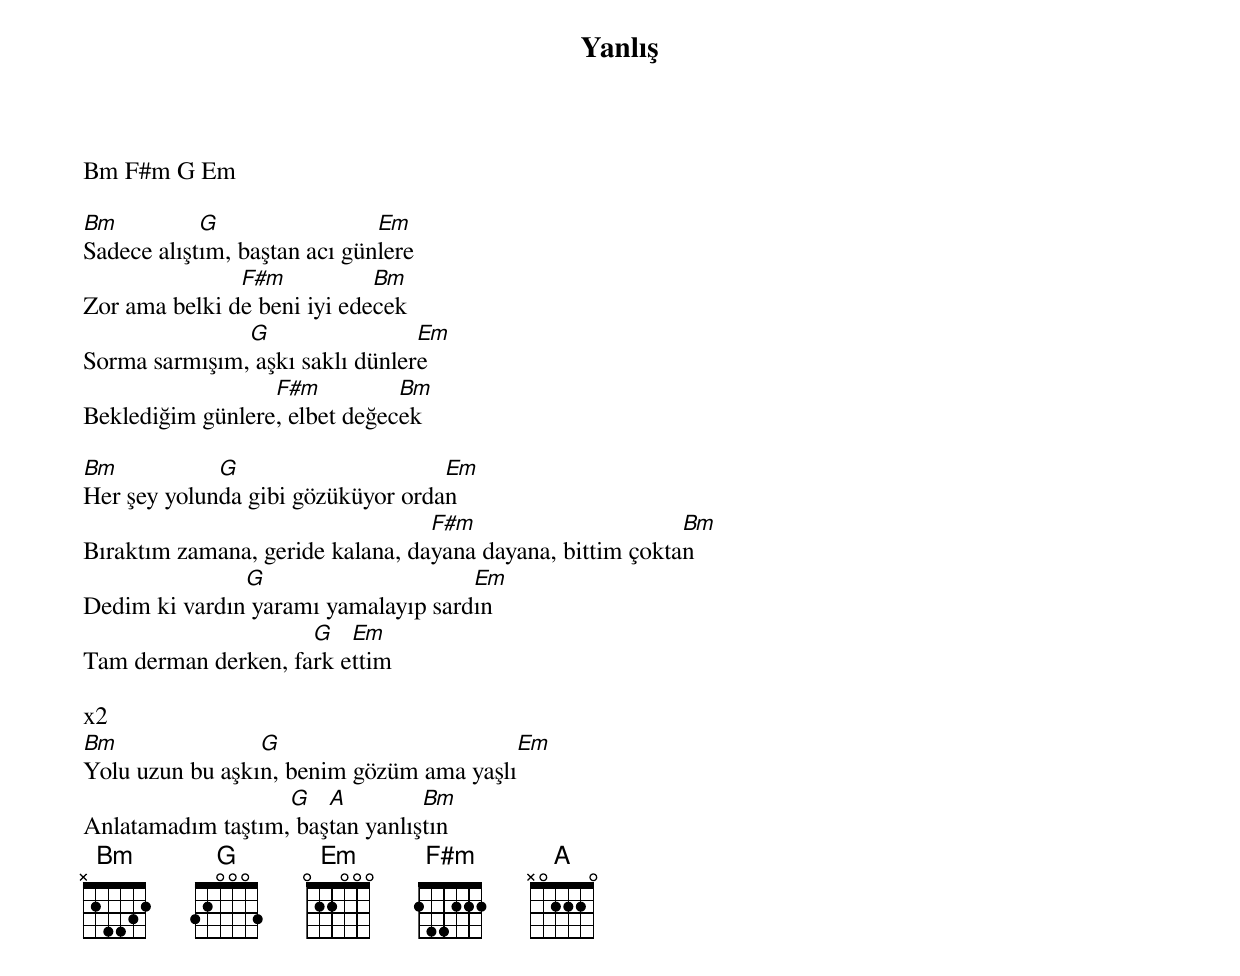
{title: Yanlış}
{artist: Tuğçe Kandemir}

Bm F#m G Em

Bm          G                 Em
Sadece alıştım, baştan acı günlere
               F#m           Bm
Zor ama belki de beni iyi edecek
               G                 Em
Sorma sarmışım, aşkı saklı dünlere
                  F#m          Bm
Beklediğim günlere, elbet değecek

Bm           G                     Em
Her şey yolunda gibi gözüküyor ordan
                                  F#m                      Bm
Bıraktım zamana, geride kalana, dayana dayana, bittim çoktan
               G                     Em
Dedim ki vardın yaramı yamalayıp sardın
                     G   Em
Tam derman derken, fark ettim

x2
Bm               G                       Em
Yolu uzun bu aşkın, benim gözüm ama yaşlı
                   G   A         Bm
Anlatamadım taştım, baştan yanlıştın
